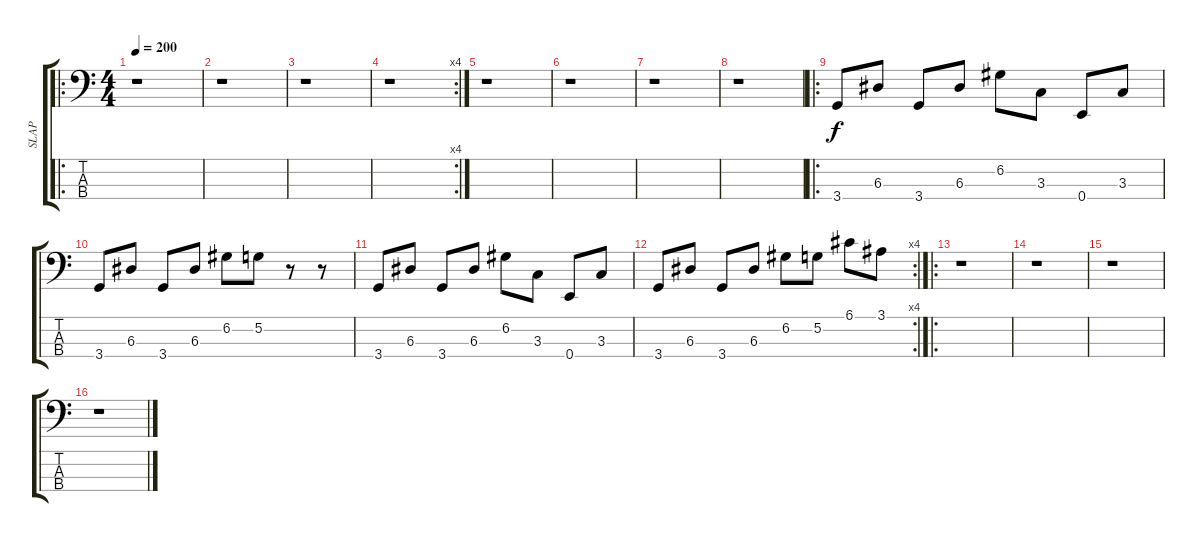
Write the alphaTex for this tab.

\track ("SLAP" "SLAP") {instrument slapbass1}
\staff {score tabs}
\tuning (G2 D2 A1 E1) {hide}
\ro
\ts (4 4)
\tempo 200
\clef f4
\ks c
r.1{dy f} |
r.1 |
r.1 |
\rc 4
r.1 |
r.1 |
r.1 |
r.1 |
r.1 |
\ro
3.4.8 6.3.8 3.4.8 6.3.8 6.2.8 3.3.8 0.4.8 3.3.8 |
3.4.8 6.3.8 3.4.8 6.3.8 6.2.8 5.2.8 r.8 r.8 |
3.4.8 6.3.8 3.4.8 6.3.8 6.2.8 3.3.8 0.4.8 3.3.8 |
\rc 4
3.4.8 6.3.8 3.4.8 6.3.8 6.2.8 5.2.8 6.1.8 3.1.8 |
\ro
r.1 |
r.1 |
r.1 |
r.1
